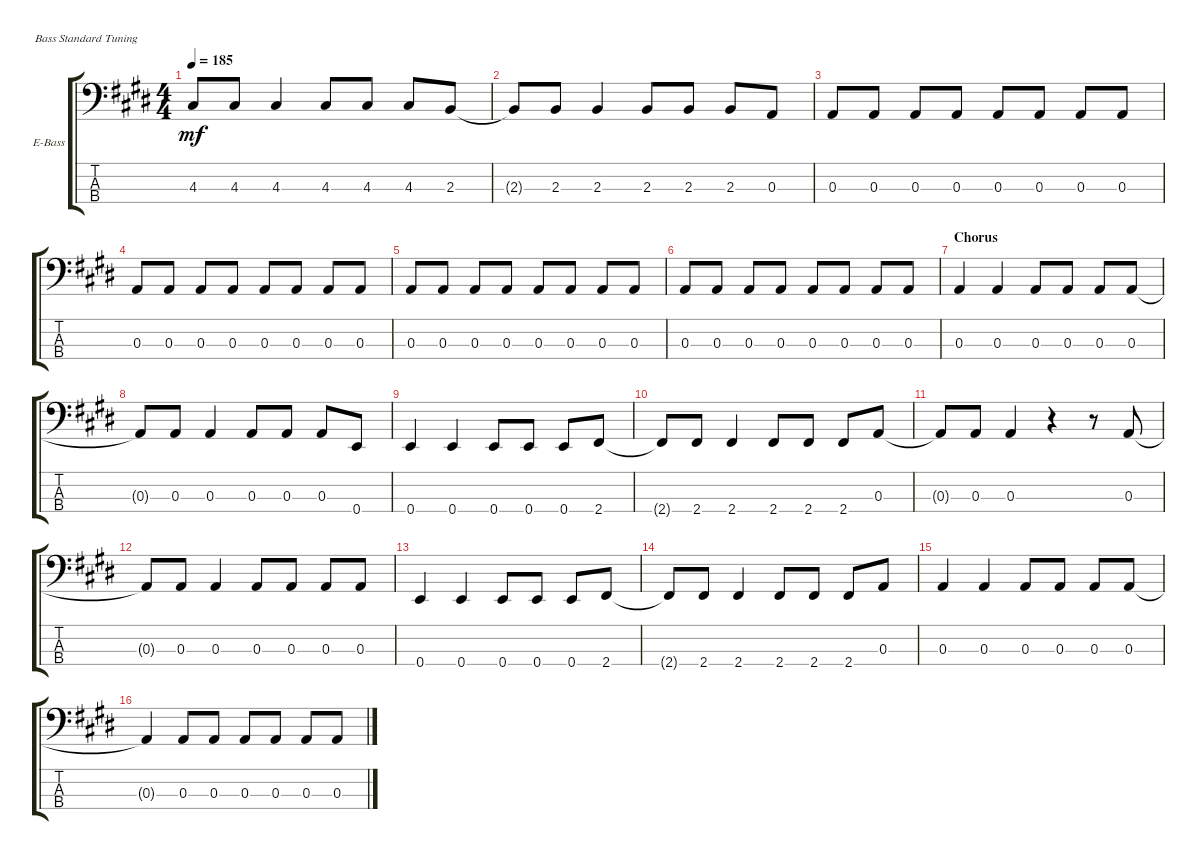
\defaultSystemsLayout 4
\bracketExtendMode groupsimilarinstruments
\firstSystemTrackNameOrientation horizontal
\otherSystemsTrackNameOrientation horizontal
\track ("Bass" "E-Bass") {instrument electricbassfinger}
\staff {score tabs}
\tuning (G2 D2 A1 E1)
\ts (4 4)
\tempo 185
\clef f4
\ks e
4.3{t}.8{dy mf} 4.3.8 4.3.4 4.3.8 4.3.8 4.3.8 2.3.8 |
2.3{t}.8 2.3.8 2.3.4 2.3.8 2.3.8 2.3.8 0.3.8 |
0.3.8 0.3.8 0.3.8 0.3.8 0.3.8 0.3.8 0.3.8 0.3.8 |
0.3.8 0.3.8 0.3.8 0.3.8 0.3.8 0.3.8 0.3.8 0.3.8 |
0.3.8 0.3.8 0.3.8 0.3.8 0.3.8 0.3.8 0.3.8 0.3.8 |
0.3.8 0.3.8 0.3.8 0.3.8 0.3.8 0.3.8 0.3.8 0.3.8 |
\section ("" "Chorus")
0.3.4 0.3.4 0.3.8 0.3.8 0.3.8 0.3.8 |
0.3{t}.8 0.3.8 0.3.4 0.3.8 0.3.8 0.3.8 0.4.8 |
0.4.4 0.4.4 0.4.8 0.4.8 0.4.8 2.4.8 |
2.4{t}.8 2.4.8 2.4.4 2.4.8 2.4.8 2.4.8 0.3.8 |
0.3{t}.8 0.3.8 0.3.4 r.4 r.8 0.3.8 |
0.3{t}.8 0.3.8 0.3.4 0.3.8 0.3.8 0.3.8 0.3.8 |
0.4.4 0.4.4 0.4.8 0.4.8 0.4.8 2.4.8 |
2.4{t}.8 2.4.8 2.4.4 2.4.8 2.4.8 2.4.8 0.3.8 |
0.3.4 0.3.4 0.3.8 0.3.8 0.3.8 0.3.8 |
0.3{t}.4 0.3.8 0.3.8 0.3.8 0.3.8 0.3.8 0.3.8
